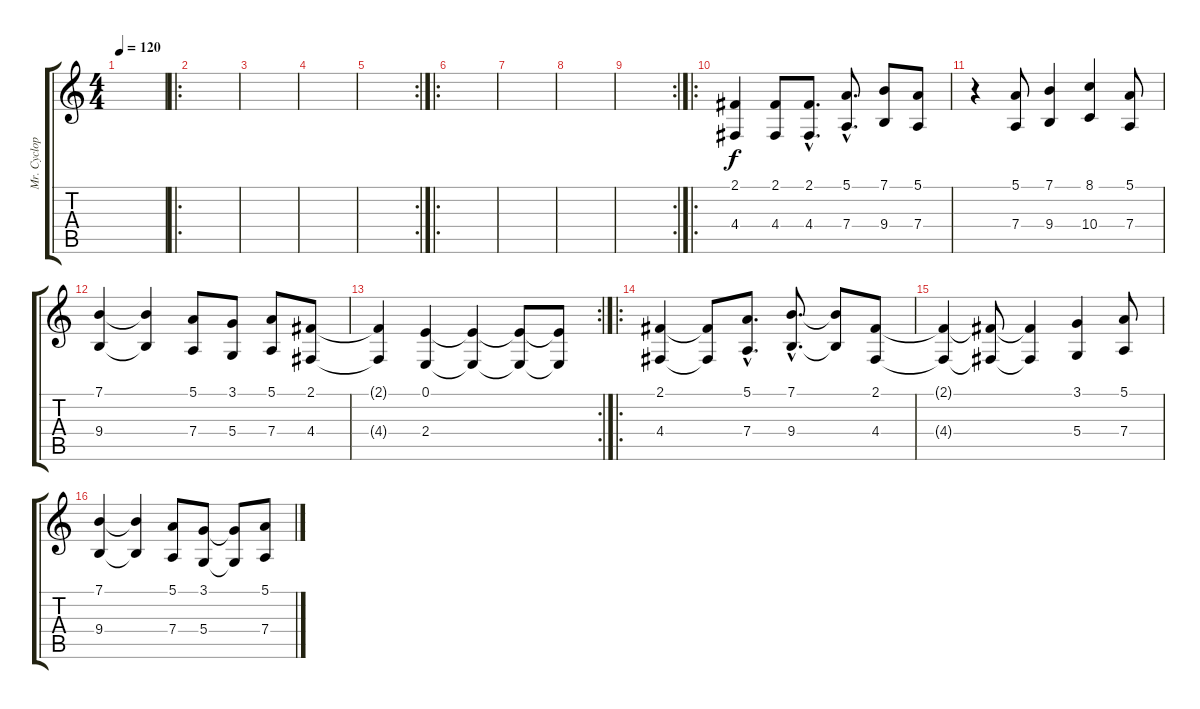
\track ("Mr. Cyclop  -  vocals" "Mr. Cyclop") {instrument lead2sawtooth}
\staff {score tabs}
\tuning (E4 B3 G3 D3 A2 E2) {hide}
\ts (4 4)
\tempo 120
\clef g2
\ks c
|
\ro
|
|
|
\rc 2
|
\ro
|
|
|
\rc 2
|
\ro
(2.1 4.4).4 (2.1 4.4).8 (2.1{hac} 4.4{hac}).8{d} (5.1{hac} 7.4{hac}).8{d} (7.1 9.4).8 (5.1 7.4).8 |
r.4 (5.1 7.4).8 (7.1 9.4).4 (8.1 10.4).4 (5.1 7.4).8 |
(7.1 9.4).4 (7.1{t} 9.4{t}).4 (5.1 7.4).8 (3.1 5.4).8 (5.1 7.4).8 (2.1 4.4).8 |
\rc 2
(2.1{t} 4.4{t}).4 (0.1 2.4).4 (0.1{t} 2.4{t}).4 (0.1{t} 2.4{t}).8 (0.1{t} 2.4{t}).8 |
\ro
(2.1 4.4).4 (2.1{t} 4.4{t}).8 (5.1{hac} 7.4{hac}).8{d} (7.1{hac} 9.4{hac}).8{d} (7.1{t} 9.4{t}).8 (2.1 4.4).8 |
(2.1{t} 4.4{t}).4 (2.1{t} 4.4{t}).8 (2.1{t} 4.4{t}).4 (3.1 5.4).4 (5.1 7.4).8 |
(7.1 9.4).4 (7.1{t} 9.4{t}).4 (5.1 7.4).8 (3.1 5.4).8 (3.1{t} 5.4{t}).8 (5.1 7.4).8
